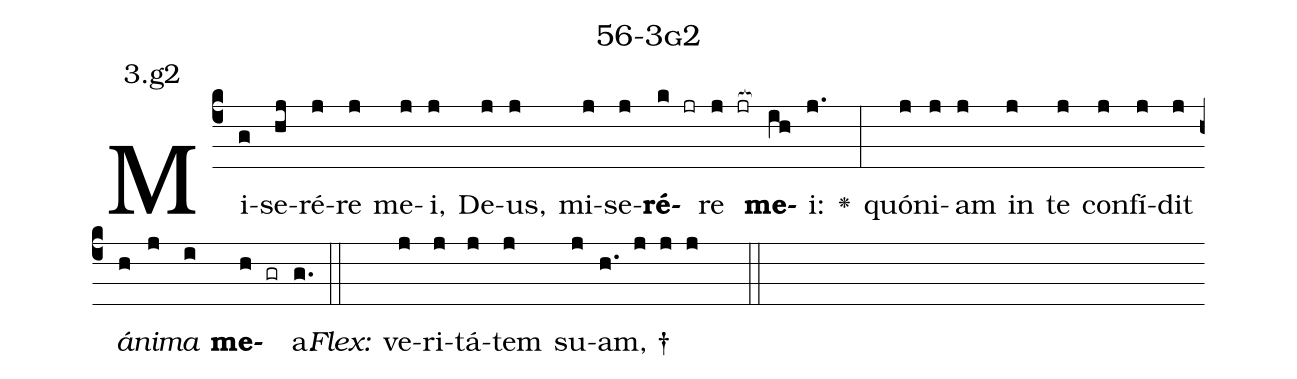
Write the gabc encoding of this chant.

name: 56-3g2;
annotation: 3.g2;
%%
(c4)Mi(g)se(hj)ré(j)re(j) me(j)i,(j) De(j)us,(j) mi(j)se(j)<b>ré</b>(k jr)re(j jr[ocb:1{]) <b>me</b>(ih[ocb:0}])i:(j.) <v>\greheightstar</v>(:) quón(j)i(j)am(j) in(j) te(j) con(j)fí(j)dit(j) <i>á</i>(h)<i>ni</i>(j)<i>ma</i>(i) <b>me</b>(h gr)a.(g.) (::)
<i>Flex:</i>()  ve(j)ri(j)tá(j)tem(j) su(j)am, †(h. j j j  ::)

%E(j) u(h) o(j) u(i) a(h) e.(g.) (::)
